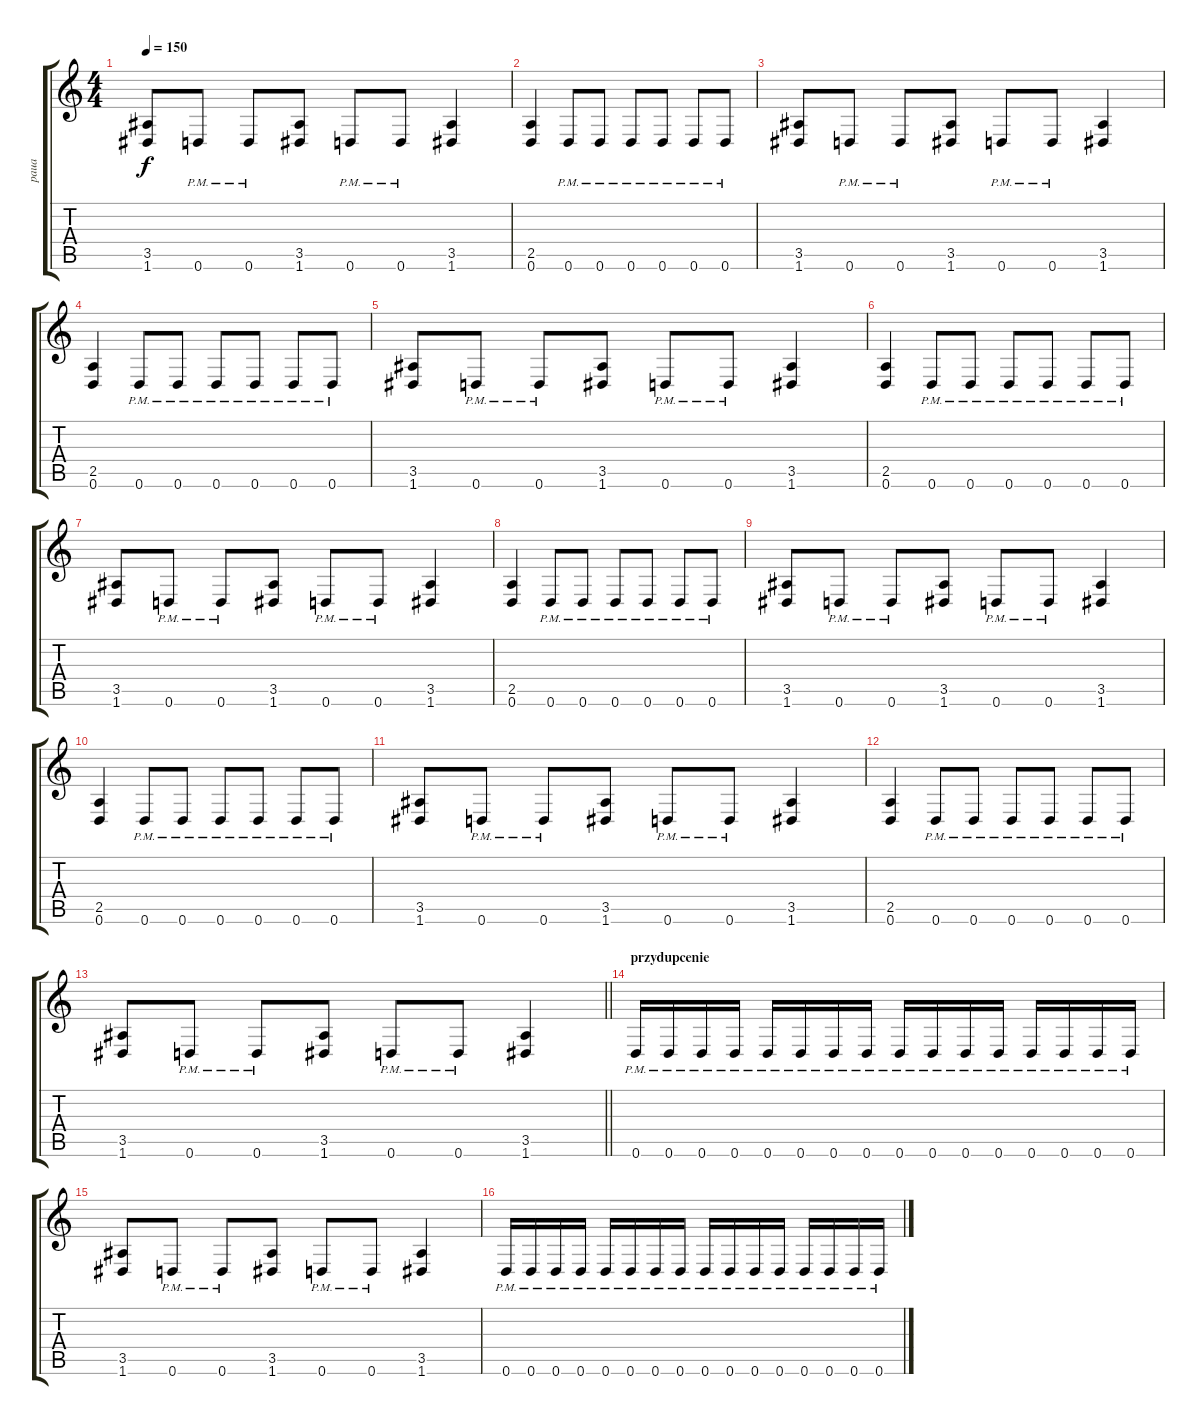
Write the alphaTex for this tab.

\track ("paua" "paua") {instrument distortionguitar}
\staff {score tabs}
\tuning (D4 A3 F3 C3 G2 D2) {hide}
\ts (4 4)
\tempo 150
\clef g2
\ks c
(3.5 1.6).8{dy f} 0.6{pm}.8 0.6{pm}.8 (3.5 1.6).8 0.6{pm}.8 0.6{pm}.8 (3.5 1.6).4 |
(2.5 0.6).4 0.6{pm}.8 0.6{pm}.8 0.6{pm}.8 0.6{pm}.8 0.6{pm}.8 0.6{pm}.8 |
(3.5 1.6).8 0.6{pm}.8 0.6{pm}.8 (3.5 1.6).8 0.6{pm}.8 0.6{pm}.8 (3.5 1.6).4 |
(2.5 0.6).4 0.6{pm}.8 0.6{pm}.8 0.6{pm}.8 0.6{pm}.8 0.6{pm}.8 0.6{pm}.8 |
(3.5 1.6).8 0.6{pm}.8 0.6{pm}.8 (3.5 1.6).8 0.6{pm}.8 0.6{pm}.8 (3.5 1.6).4 |
(2.5 0.6).4 0.6{pm}.8 0.6{pm}.8 0.6{pm}.8 0.6{pm}.8 0.6{pm}.8 0.6{pm}.8 |
(3.5 1.6).8 0.6{pm}.8 0.6{pm}.8 (3.5 1.6).8 0.6{pm}.8 0.6{pm}.8 (3.5 1.6).4 |
(2.5 0.6).4 0.6{pm}.8 0.6{pm}.8 0.6{pm}.8 0.6{pm}.8 0.6{pm}.8 0.6{pm}.8 |
(3.5 1.6).8 0.6{pm}.8 0.6{pm}.8 (3.5 1.6).8 0.6{pm}.8 0.6{pm}.8 (3.5 1.6).4 |
(2.5 0.6).4 0.6{pm}.8 0.6{pm}.8 0.6{pm}.8 0.6{pm}.8 0.6{pm}.8 0.6{pm}.8 |
(3.5 1.6).8 0.6{pm}.8 0.6{pm}.8 (3.5 1.6).8 0.6{pm}.8 0.6{pm}.8 (3.5 1.6).4 |
(2.5 0.6).4 0.6{pm}.8 0.6{pm}.8 0.6{pm}.8 0.6{pm}.8 0.6{pm}.8 0.6{pm}.8 |
\barLineRight lightlight
(3.5 1.6).8 0.6{pm}.8 0.6{pm}.8 (3.5 1.6).8 0.6{pm}.8 0.6{pm}.8 (3.5 1.6).4 |
\section ("" "przydupcenie")
0.6{pm}.16 0.6{pm}.16 0.6{pm}.16 0.6{pm}.16 0.6{pm}.16 0.6{pm}.16 0.6{pm}.16 0.6{pm}.16 0.6{pm}.16 0.6{pm}.16 0.6{pm}.16 0.6{pm}.16 0.6{pm}.16 0.6{pm}.16 0.6{pm}.16 0.6{pm}.16 |
(3.5 1.6).8 0.6{pm}.8 0.6{pm}.8 (3.5 1.6).8 0.6{pm}.8 0.6{pm}.8 (3.5 1.6).4 |
0.6{pm}.16 0.6{pm}.16 0.6{pm}.16 0.6{pm}.16 0.6{pm}.16 0.6{pm}.16 0.6{pm}.16 0.6{pm}.16 0.6{pm}.16 0.6{pm}.16 0.6{pm}.16 0.6{pm}.16 0.6{pm}.16 0.6{pm}.16 0.6{pm}.16 0.6{pm}.16
